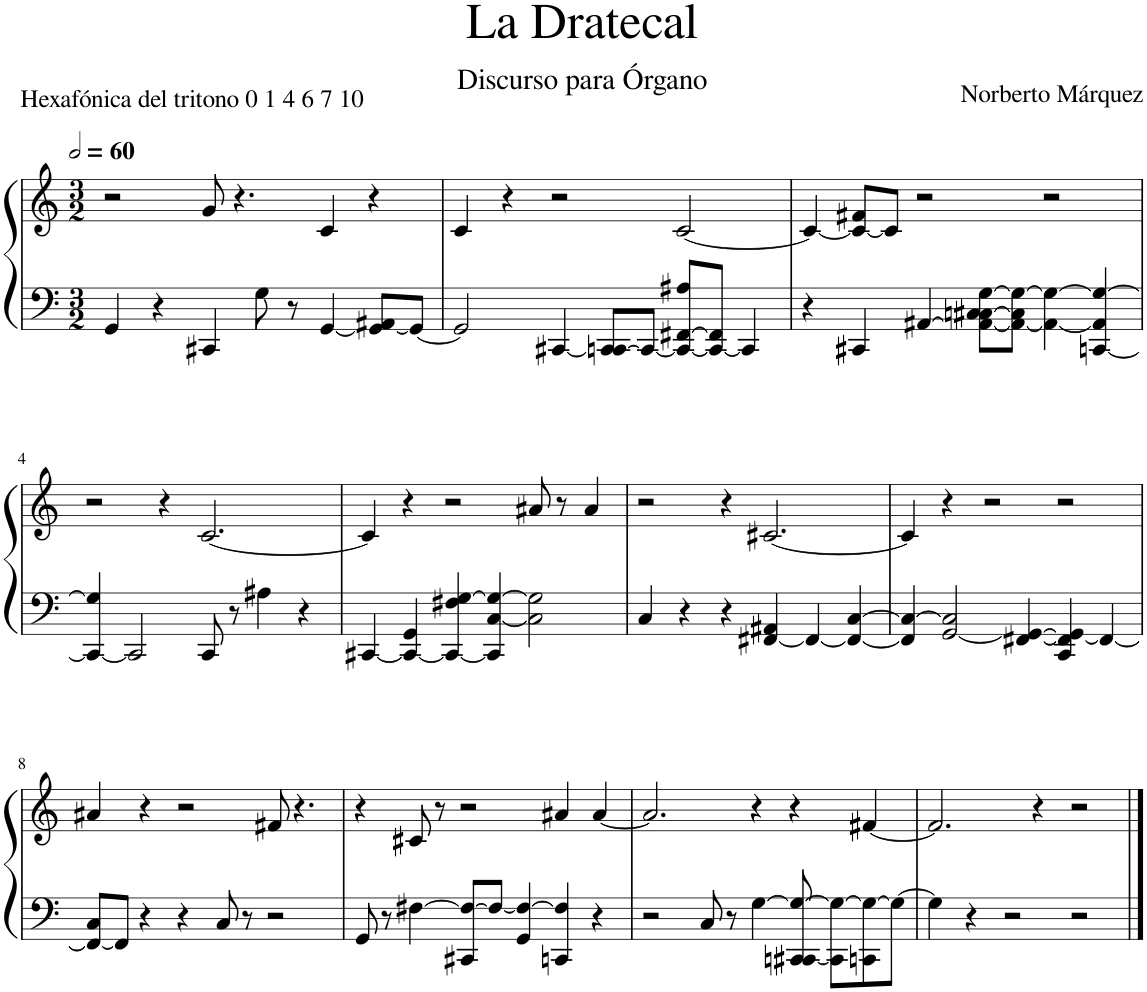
**kern	**kern
*part1	*part1
*staff2	*staff1
*I"Órgano	*
*clefF4	*clefG2
*k[]	*k[]
*M3/2	*M3/2
*MM120	*MM120
=1	=1
4GG/	2r
4r	.
4CC#X/	8g/
.	4.r
8G\	.
8r	.
[4GG/	4c/
8GG/_ 8AA#X/L	4r
8GG/J_	.
=2	=2
2GG/]	4c/
.	4r
[4CC#X/	2r
8CCn/ 8CC#/_L	.
8CC#/J_	.
8CC#/_ [8FF#X/ 8A#X/L	[2c/
8CC#/_ 8FF#/]J	.
4CC#/]	.
=3	=3
4r	4c/_
4CC#X/	8c/_ 8f#X/L
.	8c/J]
[4AA#X/	2r
8AA#\_ [8Cn\ 8C#X\ [8G\L	.
8AA#\_ 8C\] 8G\_J	.
4AA#\_ 4G\_	2r
[4CCn/ 4AA#/] 4G/_	.
!!LO:LB:g=z
=4	=4
4CC/_ 4G/]	2r
2CC/]	.
.	4r
8CC/	[2.c/
8r	.
4A#X\	.
4r	.
=5	=5
[4CC#X/	4c/]
4CC#/_ 4GG/	4r
4CC#/_ 4F#X/ [4G/	2r
4CC#/] [4C/ 4G/_	.
2C\] 2G\]	8a#X/
.	8r
.	4a#/
=6	=6
4C/	2r
4r	.
4r	4r
[4FF#X/ 4AA#X/	[2.c#X/
4FF#/_	.
4FF#/_ [4C/	.
=7	=7
4FF#/] 4C/_	4c#/]
[2GG/ 2C/]	4r
.	2r
[4FF#X/ 4GG/_	.
4CC/ 4FF#/_ 4GG/]	2r
4FF#/_	.
!!LO:LB:g=z
=8	=8
8FF#/_ 8C/L	4a#X/
8FF#/J]	.
4r	4r
4r	2r
8C/	.
8r	.
2r	8f#X/
.	4.r
=9	=9
8GG/	4r
8r	.
[4F#X\	8c#X/
.	8r
8CC#X/ 8F#/_L	2r
8F#/J_	.
4GG/ 4F#/_	.
4CCn/ 4F#/]	4a#X/
4r	[4a#/
=10	=10
2r	2.a#/]
8C/	.
8r	.
[4G\	4r
8CCn/ [8CC#X/ 8G/_	4r
8CC#\] 8G\_L	.
8CCn\ 8G\_	[4f#X/
8G\J_	.
=11	=11
4G\]	2.f#/]
4r	.
2r	.
.	4r
2r	2r
==	==
*-	*-
